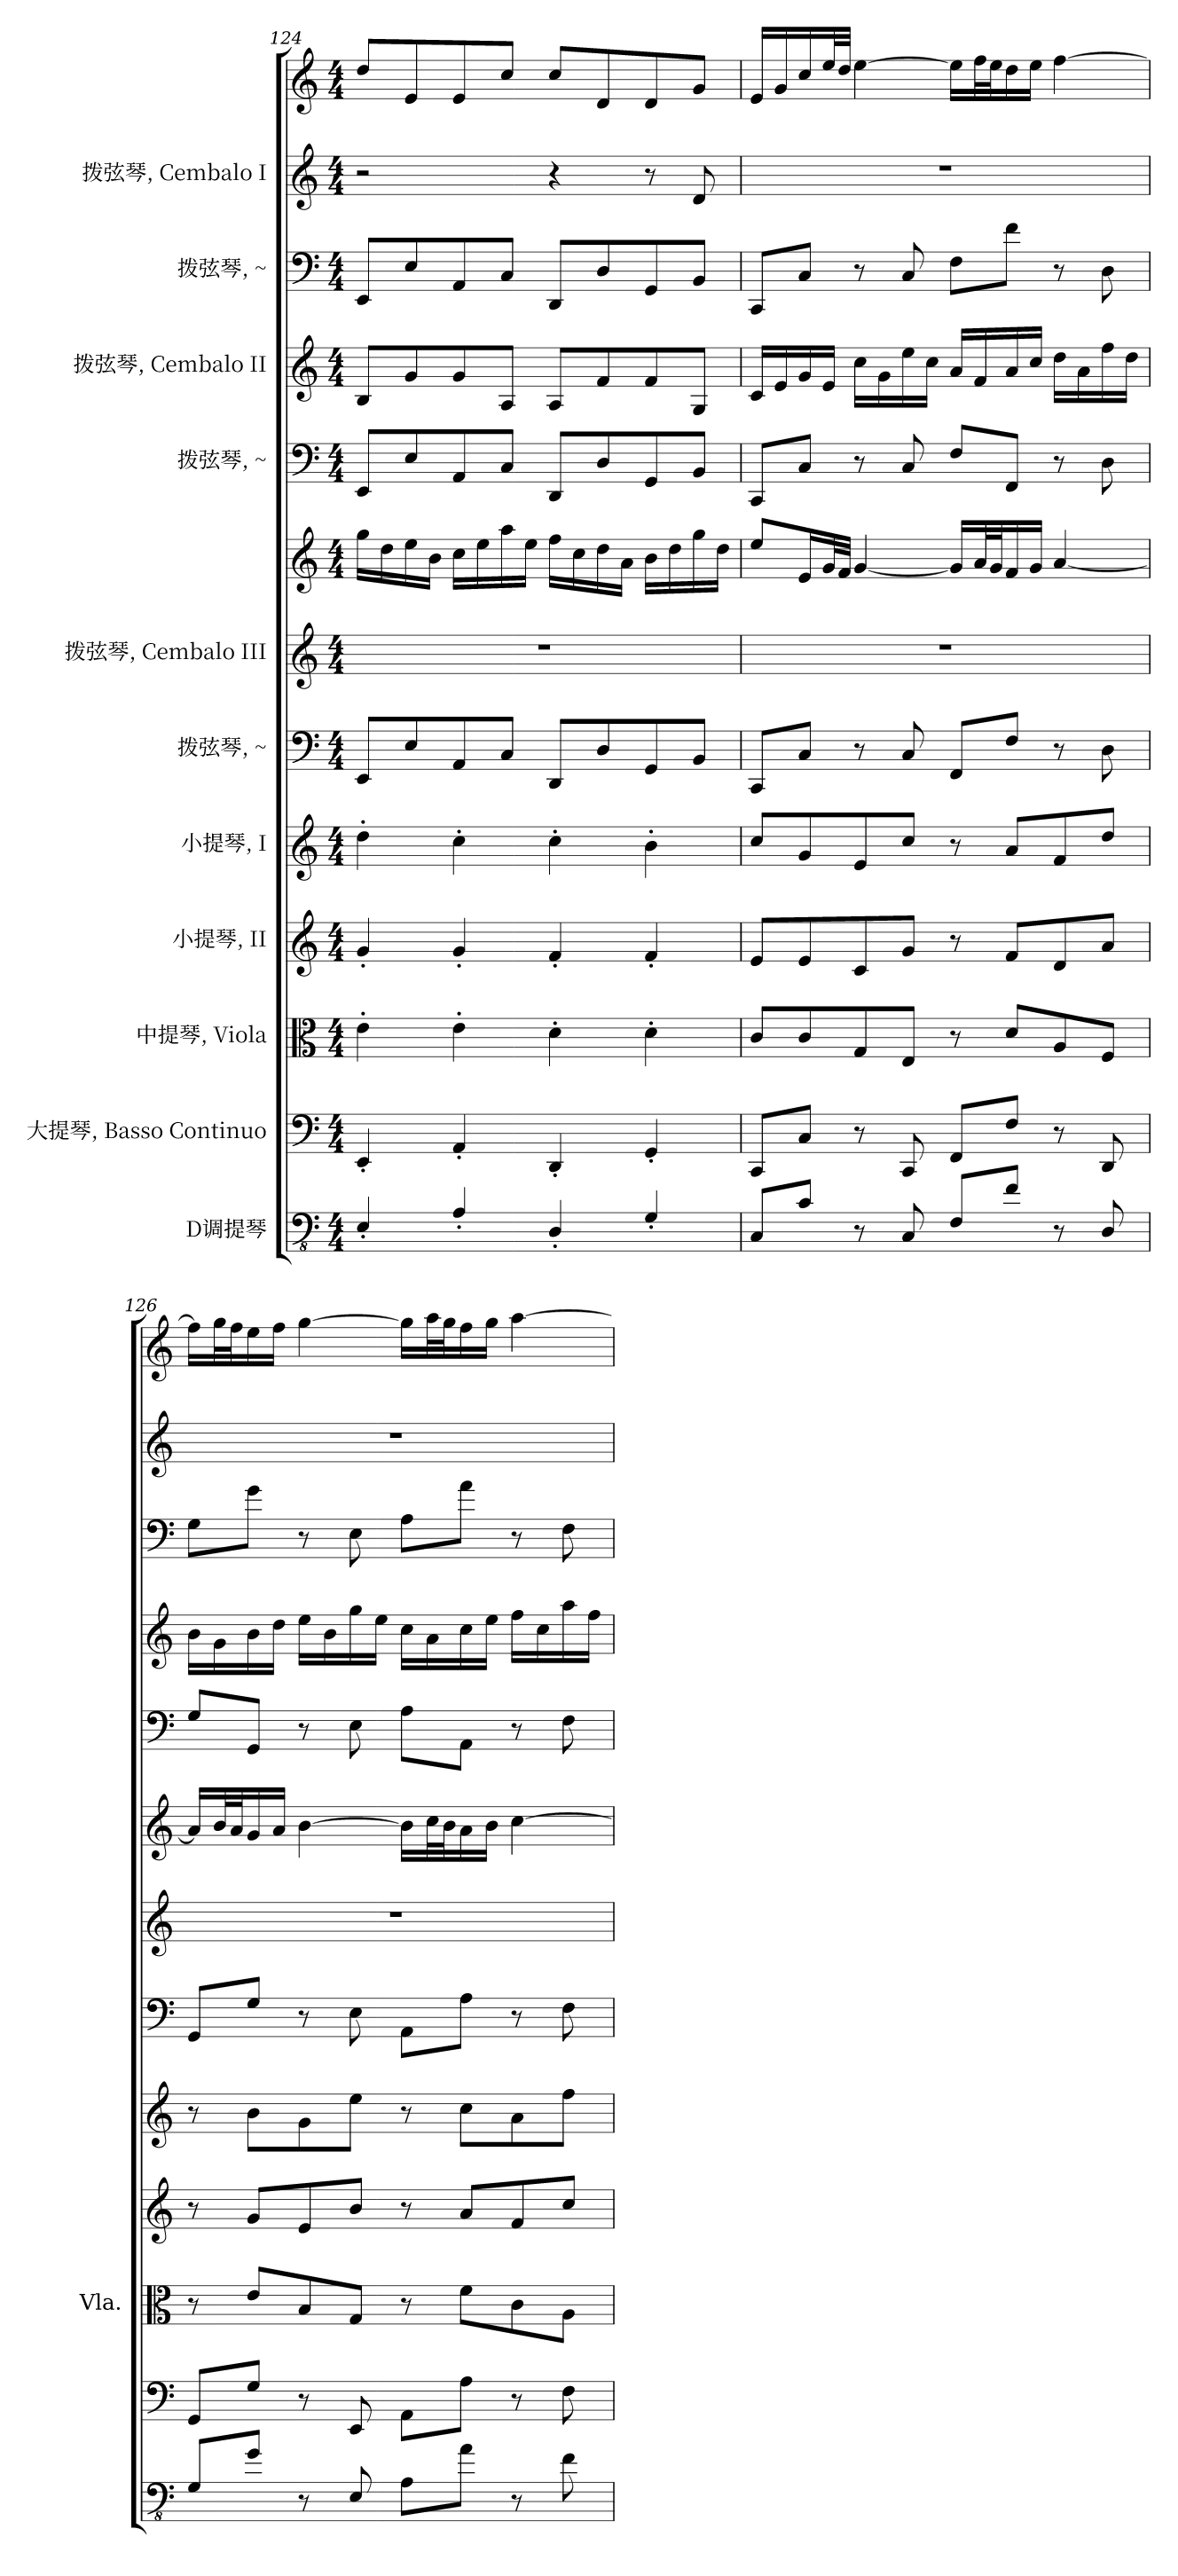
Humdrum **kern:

**kern	**kern	**kern	**kern	**kern	**kern	**kern	**kern	**kern	**kern	**kern	**kern	**kern
*part11	*part10	*part9	*part8	*part7	*part6	*part5	*part5	*part4	*part3	*part2	*part1	*part1
*staff13	*staff12	*staff11	*staff10	*staff9	*staff8	*staff7	*staff6	*staff5	*staff4	*staff3	*staff2	*staff1
*I"D调提琴	*I"大提琴, Basso Continuo	*I"中提琴, Viola	*I"小提琴, II	*I"小提琴, I	*I"拨弦琴, ~	*I"拨弦琴, Cembalo III	*	*I"拨弦琴, ~	*I"拨弦琴, Cembalo II	*I"拨弦琴, ~	*I"拨弦琴, Cembalo I	*
*	*	*I'Vla.	*	*	*	*	*	*	*	*	*	*
*clefFv4	*clefF4	*clefC3	*clefG2	*clefG2	*clefF4	*clefG2	*clefG2	*clefF4	*clefG2	*clefF4	*clefG2	*clefG2
*ITrd7c12	*	*	*	*	*	*	*	*	*	*	*	*
*k[]	*k[]	*k[]	*k[]	*k[]	*k[]	*k[]	*k[]	*k[]	*k[]	*k[]	*k[]	*k[]
*M4/4	*M4/4	*M4/4	*M4/4	*M4/4	*M4/4	*M4/4	*M4/4	*M4/4	*M4/4	*M4/4	*M4/4	*M4/4
=124	=124	=124	=124	=124	=124	=124	=124	=124	=124	=124	=124	=124
4EEE'/	4EE'/	4e'\	4g'/	4dd'\	8EE/L	1r	16gg\LL	8EE/L	8B/L	8EE/L	2r	8dd/L
.	.	.	.	.	.	.	16dd\	.	.	.	.	.
.	.	.	.	.	8E/	.	16ee\	8E/	8g/	8E/	.	8e/
.	.	.	.	.	.	.	16b\JJ	.	.	.	.	.
4AAA'/	4AA'/	4e'\	4g'/	4cc'\	8AA/	.	16cc\LL	8AA/	8g/	8AA/	.	8e/
.	.	.	.	.	.	.	16ee\	.	.	.	.	.
.	.	.	.	.	8C/J	.	16aa\	8C/J	8A/J	8C/J	.	8cc/J
.	.	.	.	.	.	.	16ee\JJ	.	.	.	.	.
4DDD'/	4DD'/	4d'\	4f'/	4cc'\	8DD/L	.	16ff\LL	8DD/L	8A/L	8DD/L	4r	8cc/L
.	.	.	.	.	.	.	16cc\	.	.	.	.	.
.	.	.	.	.	8D/	.	16dd\	8D/	8f/	8D/	.	8d/
.	.	.	.	.	.	.	16a\JJ	.	.	.	.	.
4GGG'/	4GG'/	4d'\	4f'/	4b'\	8GG/	.	16b\LL	8GG/	8f/	8GG/	8r	8d/
.	.	.	.	.	.	.	16dd\	.	.	.	.	.
.	.	.	.	.	8BB/J	.	16gg\	8BB/J	8G/J	8BB/J	8d/	8g/J
.	.	.	.	.	.	.	16dd\JJ	.	.	.	.	.
!!LO:PB:g=z
=125	=125	=125	=125	=125	=125	=125	=125	=125	=125	=125	=125	=125
8CCC/L	8CC/L	8c/L	8e/L	8cc/L	8CC/L	1r	8ee/L	8CC/L	16c/LL	8CC/L	1r	16e/LL
.	.	.	.	.	.	.	.	.	16e/	.	.	16g/
8CC/J	8C/J	8c/	8e/	8g/	8C/J	.	16e/L	8C/J	16g/	8C/J	.	16cc/
.	.	.	.	.	.	.	32g/L	.	16e/JJ	.	.	32ee/L
.	.	.	.	.	.	.	32f/JJJ	.	.	.	.	32dd/JJJ
8r	8r	8G/	8c/	8e/	8r	.	[4g/	8r	16cc\LL	8r	.	[4ee\
.	.	.	.	.	.	.	.	.	16g\	.	.	.
8CCC/	8CC/	8E/J	8g/J	8cc/J	8C/	.	.	8C/	16ee\	8C/	.	.
.	.	.	.	.	.	.	.	.	16cc\JJ	.	.	.
8FFF/L	8FF/L	8r	8r	8r	8FF/L	.	16g/LL]	8F/L	16a/LL	8F\L	.	16ee\LL]
.	.	.	.	.	.	.	32a/L	.	16f/	.	.	32ff\L
.	.	.	.	.	.	.	32g/J	.	.	.	.	32ee\J
8FF/J	8F/J	8d/L	8f/L	8a/L	8F/J	.	16f/	8FF/J	16a/	8f\J	.	16dd\
.	.	.	.	.	.	.	16g/JJ	.	16cc/JJ	.	.	16ee\JJ
8r	8r	8A/	8d/	8f/	8r	.	[4a/	8r	16dd\LL	8r	.	[4ff\
.	.	.	.	.	.	.	.	.	16a\	.	.	.
8DDD/	8DD/	8F/J	8a/J	8dd/J	8D\	.	.	8D\	16ff\	8D\	.	.
.	.	.	.	.	.	.	.	.	16dd\JJ	.	.	.
=126	=126	=126	=126	=126	=126	=126	=126	=126	=126	=126	=126	=126
8GGG/L	8GG/L	8r	8r	8r	8GG/L	1r	16a/LL]	8G/L	16b\LL	8G\L	1r	16ff\LL]
.	.	.	.	.	.	.	32b/L	.	16g\	.	.	32gg\L
.	.	.	.	.	.	.	32a/J	.	.	.	.	32ff\J
8GG/J	8G/J	8e/L	8g/L	8b\L	8G/J	.	16g/	8GG/J	16b\	8g\J	.	16ee\
.	.	.	.	.	.	.	16a/JJ	.	16dd\JJ	.	.	16ff\JJ
8r	8r	8B/	8e/	8g\	8r	.	[4b\	8r	16ee\LL	8r	.	[4gg\
.	.	.	.	.	.	.	.	.	16b\	.	.	.
8EEE/	8EE/	8G/J	8b/J	8ee\J	8E\	.	.	8E\	16gg\	8E\	.	.
.	.	.	.	.	.	.	.	.	16ee\JJ	.	.	.
8AAA\L	8AA\L	8r	8r	8r	8AA\L	.	16b\LL]	8A\L	16cc\LL	8A\L	.	16gg\LL]
.	.	.	.	.	.	.	32cc\L	.	16a\	.	.	32aa\L
.	.	.	.	.	.	.	32b\J	.	.	.	.	32gg\J
8AA\J	8A\J	8f\L	8a/L	8cc\L	8A\J	.	16a\	8AA\J	16cc\	8a\J	.	16ff\
.	.	.	.	.	.	.	16b\JJ	.	16ee\JJ	.	.	16gg\JJ
8r	8r	8c\	8f/	8a\	8r	.	[4cc\	8r	16ff\LL	8r	.	[4aa\
.	.	.	.	.	.	.	.	.	16cc\	.	.	.
8FF\	8F\	8A\J	8cc/J	8ff\J	8F\	.	.	8F\	16aa\	8F\	.	.
.	.	.	.	.	.	.	.	.	16ff\JJ	.	.	.
=	=	=	=	=	=	=	=	=	=	=	=	=
*-	*-	*-	*-	*-	*-	*-	*-	*-	*-	*-	*-	*-
